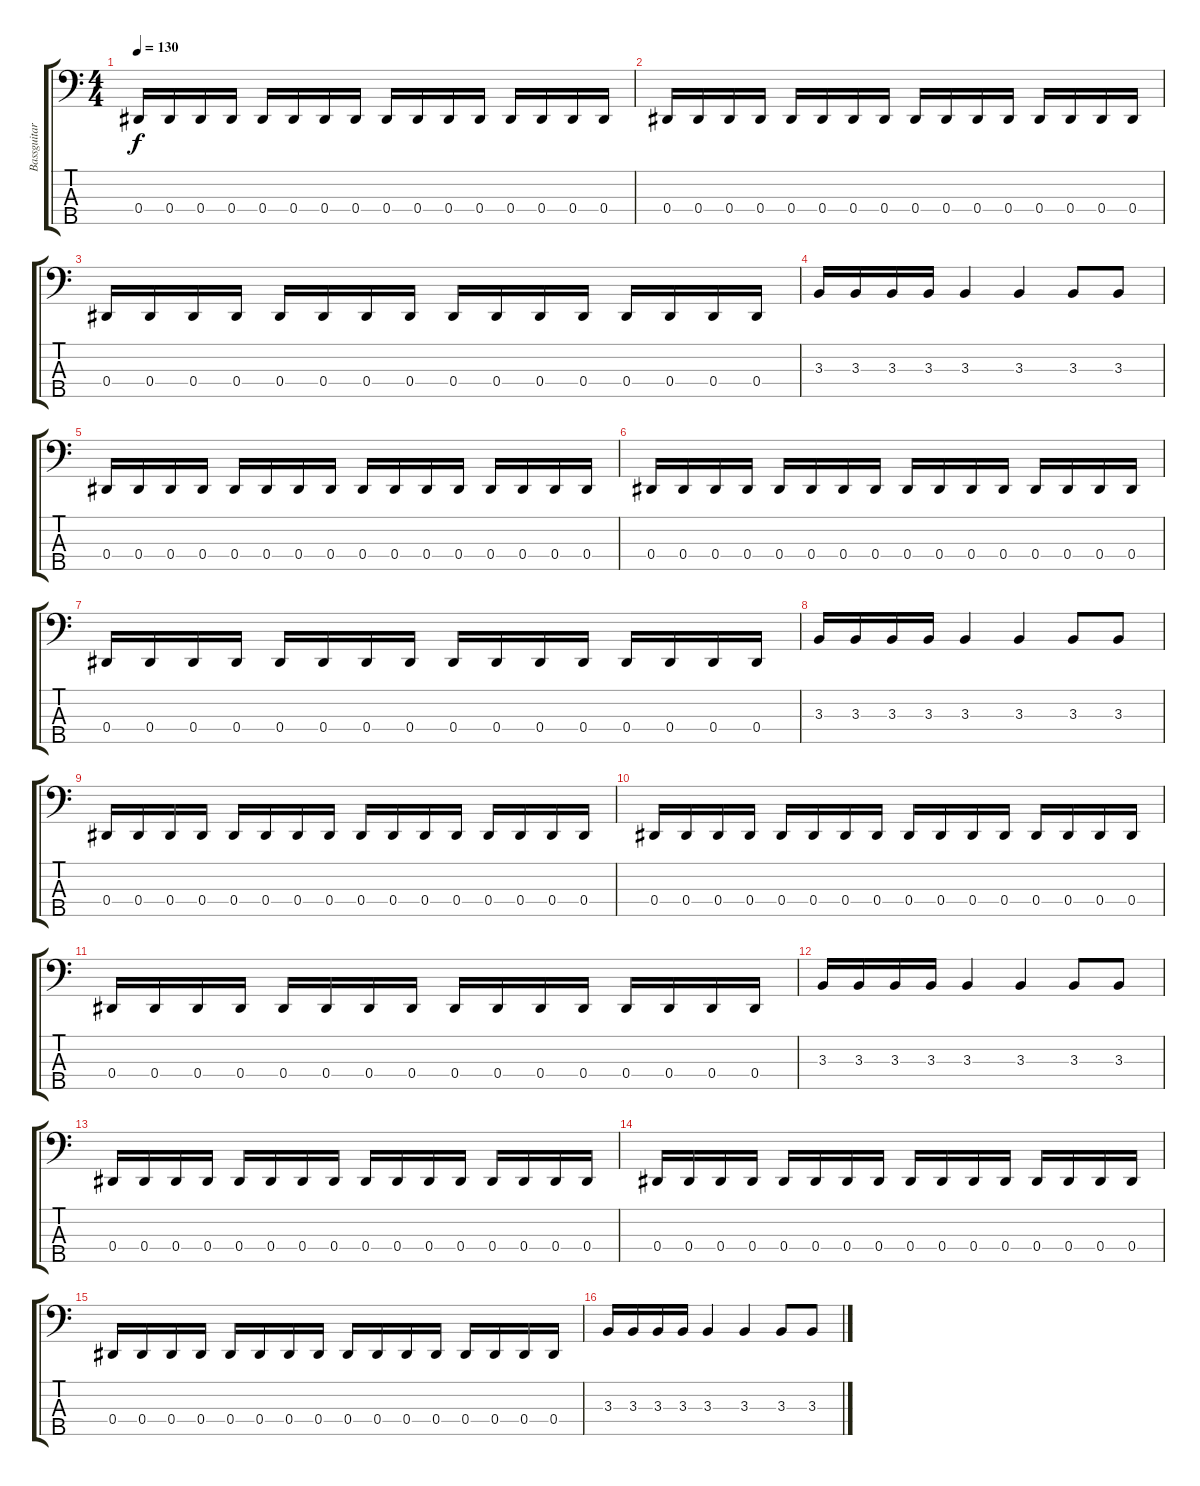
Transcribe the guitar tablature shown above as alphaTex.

\track ("Bassguitar" "Bassguitar") {instrument electricbassfinger}
\staff {score tabs}
\tuning (Gb2 Db2 Ab1 Eb1 B0) {hide}
\ts (4 4)
\tempo 130
\clef f4
\ks c
0.4.16{dy f} 0.4.16 0.4.16 0.4.16 0.4.16 0.4.16 0.4.16 0.4.16 0.4.16 0.4.16 0.4.16 0.4.16 0.4.16 0.4.16 0.4.16 0.4.16 |
0.4.16 0.4.16 0.4.16 0.4.16 0.4.16 0.4.16 0.4.16 0.4.16 0.4.16 0.4.16 0.4.16 0.4.16 0.4.16 0.4.16 0.4.16 0.4.16 |
0.4.16 0.4.16 0.4.16 0.4.16 0.4.16 0.4.16 0.4.16 0.4.16 0.4.16 0.4.16 0.4.16 0.4.16 0.4.16 0.4.16 0.4.16 0.4.16 |
3.3.16 3.3.16 3.3.16 3.3.16 3.3.4 3.3.4 3.3.8 3.3.8 |
0.4.16 0.4.16 0.4.16 0.4.16 0.4.16 0.4.16 0.4.16 0.4.16 0.4.16 0.4.16 0.4.16 0.4.16 0.4.16 0.4.16 0.4.16 0.4.16 |
0.4.16 0.4.16 0.4.16 0.4.16 0.4.16 0.4.16 0.4.16 0.4.16 0.4.16 0.4.16 0.4.16 0.4.16 0.4.16 0.4.16 0.4.16 0.4.16 |
0.4.16 0.4.16 0.4.16 0.4.16 0.4.16 0.4.16 0.4.16 0.4.16 0.4.16 0.4.16 0.4.16 0.4.16 0.4.16 0.4.16 0.4.16 0.4.16 |
3.3.16 3.3.16 3.3.16 3.3.16 3.3.4 3.3.4 3.3.8 3.3.8 |
0.4.16 0.4.16 0.4.16 0.4.16 0.4.16 0.4.16 0.4.16 0.4.16 0.4.16 0.4.16 0.4.16 0.4.16 0.4.16 0.4.16 0.4.16 0.4.16 |
0.4.16 0.4.16 0.4.16 0.4.16 0.4.16 0.4.16 0.4.16 0.4.16 0.4.16 0.4.16 0.4.16 0.4.16 0.4.16 0.4.16 0.4.16 0.4.16 |
0.4.16 0.4.16 0.4.16 0.4.16 0.4.16 0.4.16 0.4.16 0.4.16 0.4.16 0.4.16 0.4.16 0.4.16 0.4.16 0.4.16 0.4.16 0.4.16 |
3.3.16 3.3.16 3.3.16 3.3.16 3.3.4 3.3.4 3.3.8 3.3.8 |
0.4.16 0.4.16 0.4.16 0.4.16 0.4.16 0.4.16 0.4.16 0.4.16 0.4.16 0.4.16 0.4.16 0.4.16 0.4.16 0.4.16 0.4.16 0.4.16 |
0.4.16 0.4.16 0.4.16 0.4.16 0.4.16 0.4.16 0.4.16 0.4.16 0.4.16 0.4.16 0.4.16 0.4.16 0.4.16 0.4.16 0.4.16 0.4.16 |
0.4.16 0.4.16 0.4.16 0.4.16 0.4.16 0.4.16 0.4.16 0.4.16 0.4.16 0.4.16 0.4.16 0.4.16 0.4.16 0.4.16 0.4.16 0.4.16 |
3.3.16 3.3.16 3.3.16 3.3.16 3.3.4 3.3.4 3.3.8 3.3.8
